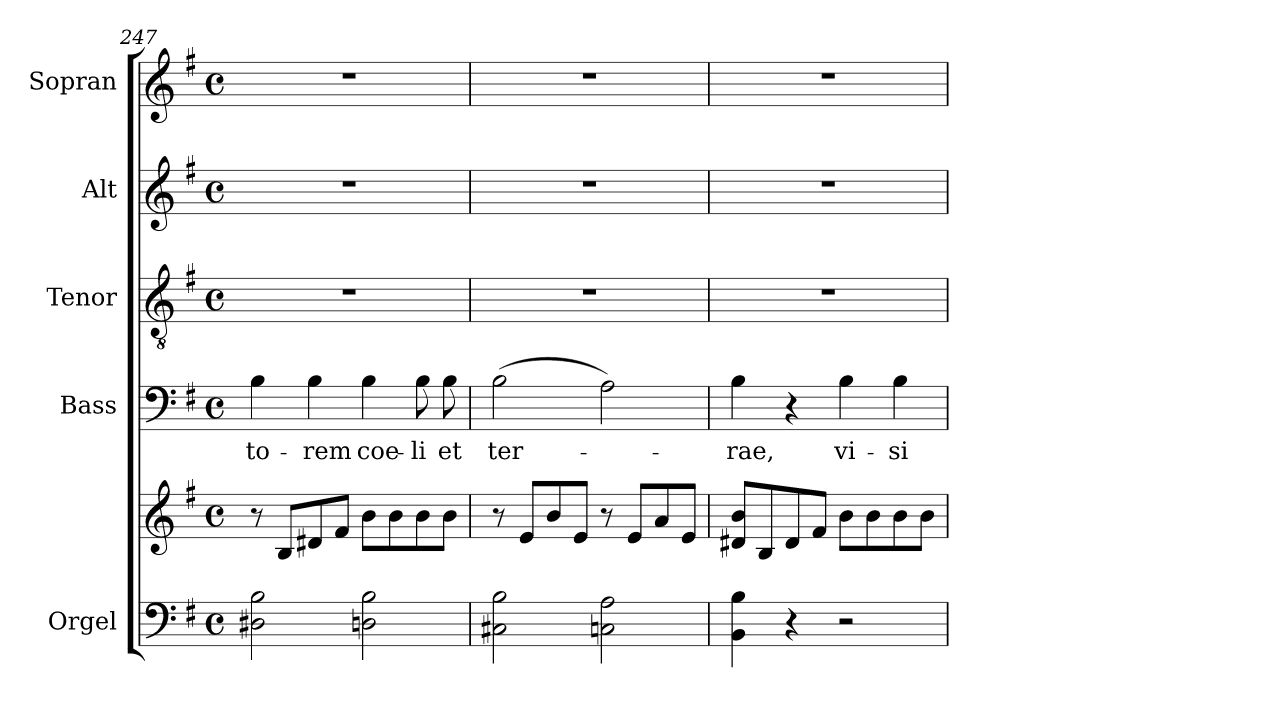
**kern	**kern	**kern	**text	**kern	**kern	**kern
*part5	*part5	*part4	*part4	*part3	*part2	*part1
*staff6	*staff5	*staff4	*staff4	*staff3	*staff2	*staff1
*I"Orgel	*	*I"Bass	*	*I"Tenor	*I"Alt	*I"Sopran
*I'Org.	*	*I'B	*	*I'T	*I'A	*I'S
*clefF4	*clefG2	*clefF4	*	*clefGv2	*clefG2	*clefG2
*k[f#]	*k[f#]	*k[f#]	*	*k[f#]	*k[f#]	*k[f#]
*G:	*G:	*G:	*	*G:	*G:	*G:
*M4/4	*M4/4	*M4/4	*	*M4/4	*M4/4	*M4/4
*met(c)	*met(c)	*met(c)	*	*met(c)	*met(c)	*met(c)
=247	=247	=247	=247	=247	=247	=247
!	!	!	!LO:LY:b	!	!	!
2D#X\ 2B\	8r	4B\	-to-	1r	1r	1r
.	8B/L	.	.	.	.	.
!	!	!	!LO:LY:b	!	!	!
.	8d#X/	4B\	-rem	.	.	.
.	8f#/J	.	.	.	.	.
!	!	!	!LO:LY:b	!	!	!
2Dn\ 2B\	8b\L	4B\	coe-	.	.	.
.	8b\	.	.	.	.	.
!	!	!	!LO:LY:b	!	!	!
.	8b\	8B\	-li	.	.	.
!	!	!	!LO:LY:b	!	!	!
.	8b\J	8B\	et	.	.	.
!!LO:LB:g=z
=248	=248	=248	=248	=248	=248	=248
!	!	!	!LO:LY:b	!	!	!
2C#X\ 2B\	8r	(>2B\	ter-	1r	1r	1r
.	8e/L	.	.	.	.	.
.	8b/	.	.	.	.	.
.	8e/J	.	.	.	.	.
2Cn\ 2A\	8r	2A\)	.	.	.	.
.	8e/L	.	.	.	.	.
.	8a/	.	.	.	.	.
.	8e/J	.	.	.	.	.
=249	=249	=249	=249	=249	=249	=249
!	!	!	!LO:LY:b	!	!	!
4BB\ 4B\	8d#X/ 8b/L	4B\	-rae,	1r	1r	1r
.	8B/	.	.	.	.	.
4r	8d#/	4r	.	.	.	.
.	8f#/J	.	.	.	.	.
!	!	!	!LO:LY:b	!	!	!
2r	8b\L	4B\	vi-	.	.	.
.	8b\	.	.	.	.	.
!	!	!	!LO:LY:b	!	!	!
.	8b\	4B\	-si-	.	.	.
.	8b\J	.	.	.	.	.
=	=	=	=	=	=	=
*-	*-	*-	*-	*-	*-	*-
